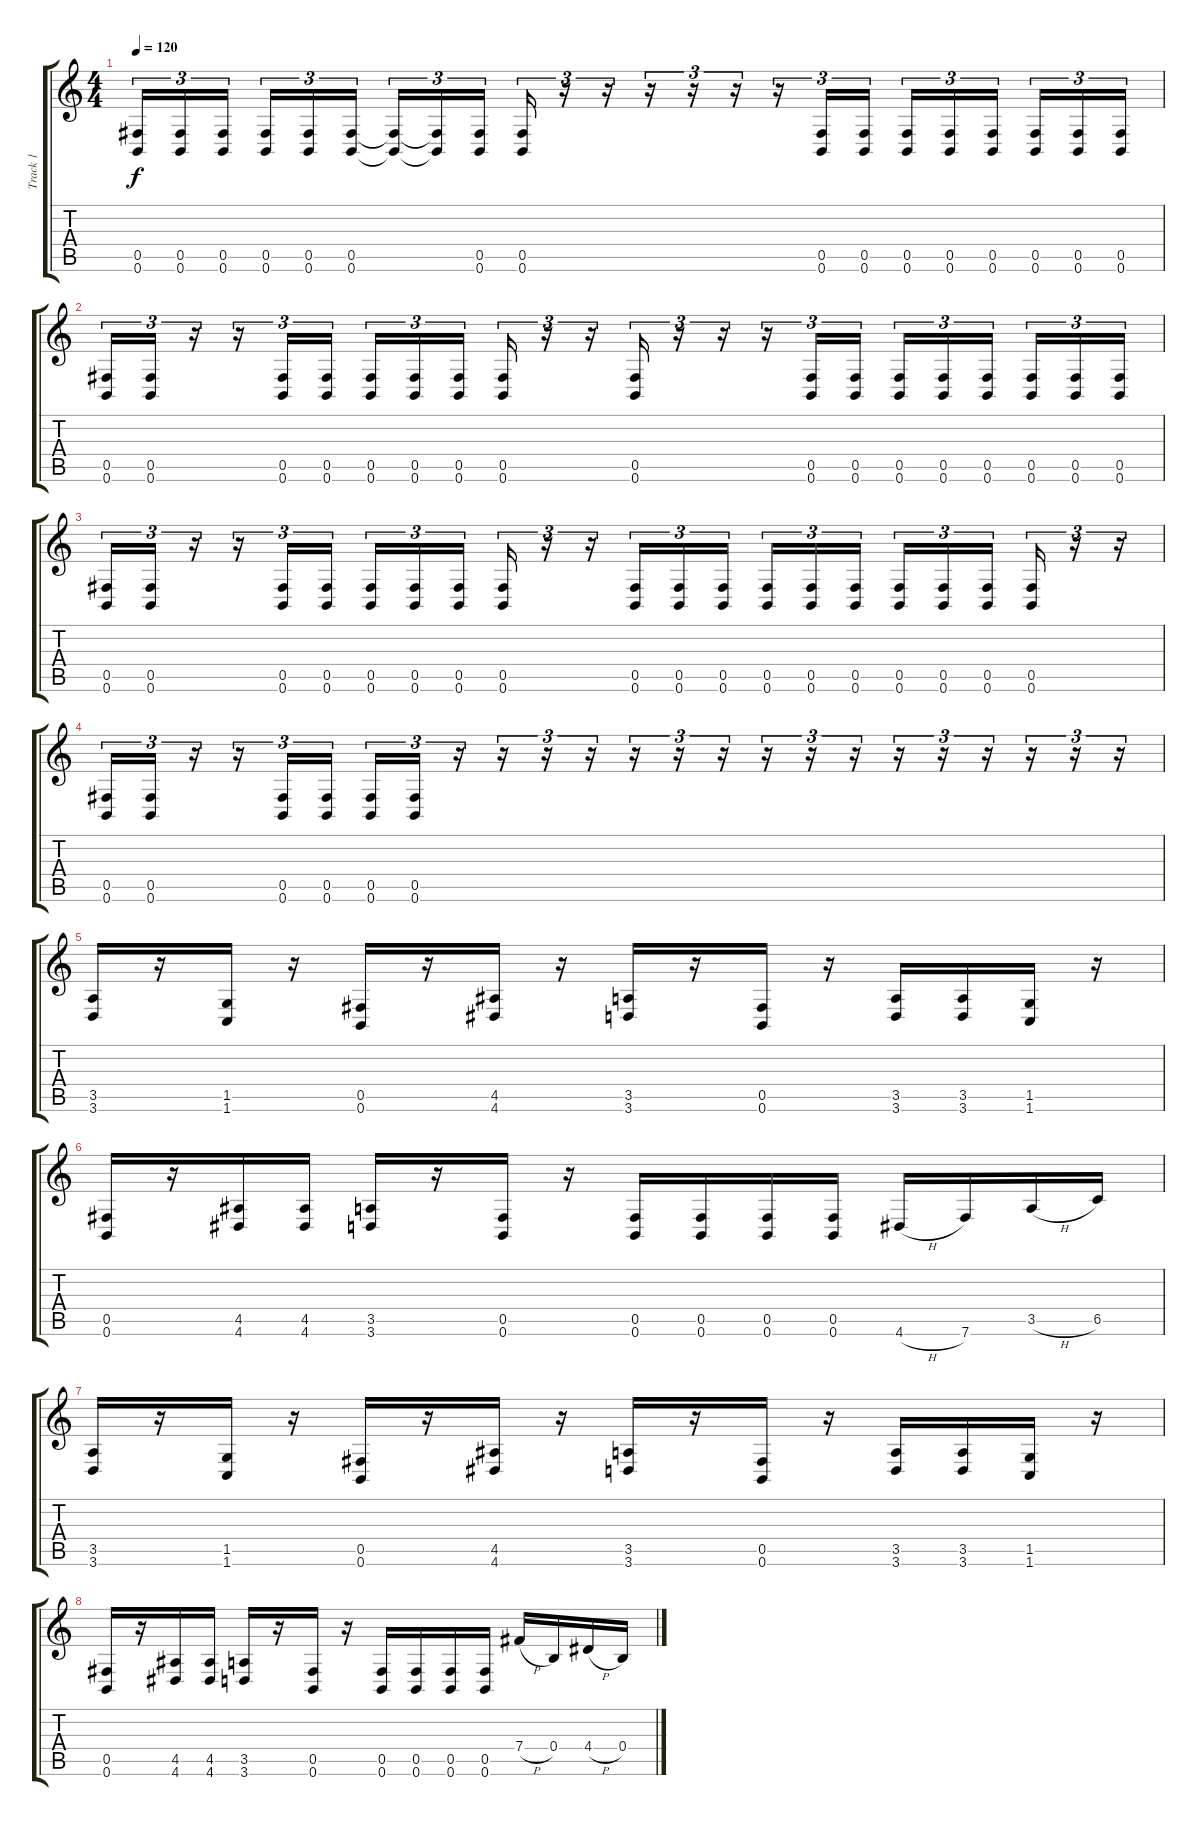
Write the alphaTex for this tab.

\track ("Track 1" "Track 1") {instrument distortionguitar}
\staff {score tabs}
\tuning (Db4 Ab3 E3 B2 Gb2 B1) {hide}
\ts (4 4)
\tempo 120
\clef g2
\ks c
(0.5 0.6).16{tu (3 2) dy f} (0.5 0.6).16{tu (3 2)} (0.5 0.6).16{tu (3 2)} (0.5 0.6).16{tu (3 2)} (0.5 0.6).16{tu (3 2)} (0.5 0.6).16{tu (3 2)} (0.5{t} 0.6{t}).16{tu (3 2)} (0.5{t} 0.6{t}).16{tu (3 2)} (0.5 0.6).16{tu (3 2)} (0.5 0.6).16{tu (3 2)} r.16{tu (3 2)} r.16{tu (3 2)} r.16{tu (3 2)} r.16{tu (3 2)} r.16{tu (3 2)} r.16{tu (3 2)} (0.5 0.6).16{tu (3 2)} (0.5 0.6).16{tu (3 2)} (0.5 0.6).16{tu (3 2)} (0.5 0.6).16{tu (3 2)} (0.5 0.6).16{tu (3 2)} (0.5 0.6).16{tu (3 2)} (0.5 0.6).16{tu (3 2)} (0.5 0.6).16{tu (3 2)} |
(0.5 0.6).16{tu (3 2)} (0.5 0.6).16{tu (3 2)} r.16{tu (3 2)} r.16{tu (3 2)} (0.5 0.6).16{tu (3 2)} (0.5 0.6).16{tu (3 2)} (0.5 0.6).16{tu (3 2)} (0.5 0.6).16{tu (3 2)} (0.5 0.6).16{tu (3 2)} (0.5 0.6).16{tu (3 2)} r.16{tu (3 2)} r.16{tu (3 2)} (0.5 0.6).16{tu (3 2)} r.16{tu (3 2)} r.16{tu (3 2)} r.16{tu (3 2)} (0.5 0.6).16{tu (3 2)} (0.5 0.6).16{tu (3 2)} (0.5 0.6).16{tu (3 2)} (0.5 0.6).16{tu (3 2)} (0.5 0.6).16{tu (3 2)} (0.5 0.6).16{tu (3 2)} (0.5 0.6).16{tu (3 2)} (0.5 0.6).16{tu (3 2)} |
(0.5 0.6).16{tu (3 2)} (0.5 0.6).16{tu (3 2)} r.16{tu (3 2)} r.16{tu (3 2)} (0.5 0.6).16{tu (3 2)} (0.5 0.6).16{tu (3 2)} (0.5 0.6).16{tu (3 2)} (0.5 0.6).16{tu (3 2)} (0.5 0.6).16{tu (3 2)} (0.5 0.6).16{tu (3 2)} r.16{tu (3 2)} r.16{tu (3 2)} (0.5 0.6).16{tu (3 2)} (0.5 0.6).16{tu (3 2)} (0.5 0.6).16{tu (3 2)} (0.5 0.6).16{tu (3 2)} (0.5 0.6).16{tu (3 2)} (0.5 0.6).16{tu (3 2)} (0.5 0.6).16{tu (3 2)} (0.5 0.6).16{tu (3 2)} (0.5 0.6).16{tu (3 2)} (0.5 0.6).16{tu (3 2)} r.16{tu (3 2)} r.16{tu (3 2)} |
(0.5 0.6).16{tu (3 2)} (0.5 0.6).16{tu (3 2)} r.16{tu (3 2)} r.16{tu (3 2)} (0.5 0.6).16{tu (3 2)} (0.5 0.6).16{tu (3 2)} (0.5 0.6).16{tu (3 2)} (0.5 0.6).16{tu (3 2)} r.16{tu (3 2)} r.16{tu (3 2)} r.16{tu (3 2)} r.16{tu (3 2)} r.16{tu (3 2)} r.16{tu (3 2)} r.16{tu (3 2)} r.16{tu (3 2)} r.16{tu (3 2)} r.16{tu (3 2)} r.16{tu (3 2)} r.16{tu (3 2)} r.16{tu (3 2)} r.16{tu (3 2)} r.16{tu (3 2)} r.16{tu (3 2)} |
(3.5 3.6).16 r.16 (1.5 1.6).16 r.16 (0.5 0.6).16 r.16 (4.5 4.6).16 r.16 (3.5 3.6).16 r.16 (0.5 0.6).16 r.16 (3.5 3.6).16 (3.5 3.6).16 (1.5 1.6).16 r.16 |
(0.5 0.6).16 r.16 (4.5 4.6).16 (4.5 4.6).16 (3.5 3.6).16 r.16 (0.5 0.6).16 r.16 (0.5 0.6).16 (0.5 0.6).16 (0.5 0.6).16 (0.5 0.6).16 4.6{h}.16 7.6.16 3.5{h}.16 6.5.16 |
(3.5 3.6).16 r.16 (1.5 1.6).16 r.16 (0.5 0.6).16 r.16 (4.5 4.6).16 r.16 (3.5 3.6).16 r.16 (0.5 0.6).16 r.16 (3.5 3.6).16 (3.5 3.6).16 (1.5 1.6).16 r.16 |
(0.5 0.6).16 r.16 (4.5 4.6).16 (4.5 4.6).16 (3.5 3.6).16 r.16 (0.5 0.6).16 r.16 (0.5 0.6).16 (0.5 0.6).16 (0.5 0.6).16 (0.5 0.6).16 7.4{h}.16 0.4.16 4.4{h}.16 0.4.16
